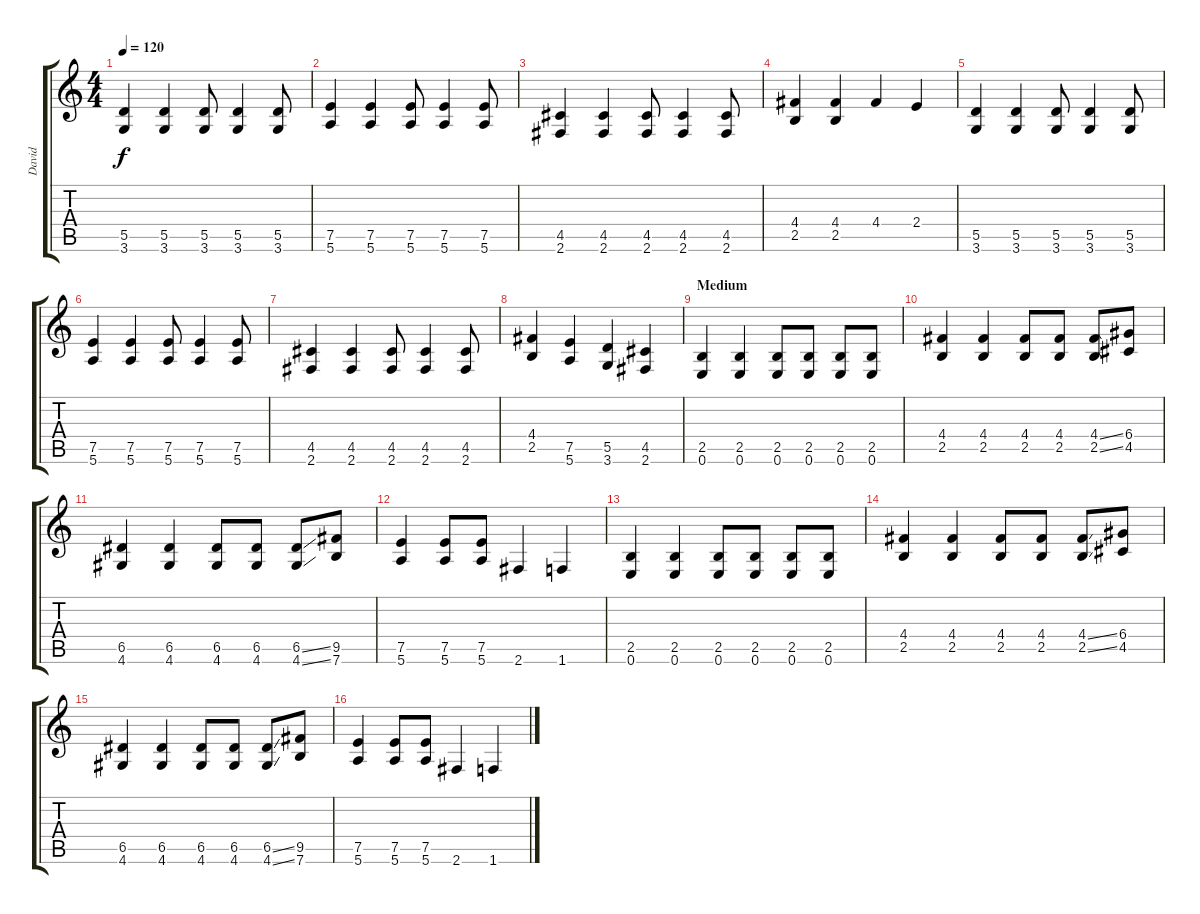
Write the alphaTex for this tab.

\track ("David" "David") {instrument distortionguitar}
\staff {score tabs}
\tuning (E4 B3 G3 D3 A2 E2) {hide}
\ts (4 4)
\tempo 120
\clef g2
\ks c
(5.5 3.6).4{dy f} (5.5 3.6).4 (5.5 3.6).8 (5.5 3.6).4 (5.5 3.6).8 |
(7.5 5.6).4 (7.5 5.6).4 (7.5 5.6).8 (7.5 5.6).4 (7.5 5.6).8 |
(4.5 2.6).4 (4.5 2.6).4 (4.5 2.6).8 (4.5 2.6).4 (4.5 2.6).8 |
(4.4 2.5).4 (4.4 2.5).4 4.4.4 2.4.4 |
(5.5 3.6).4 (5.5 3.6).4 (5.5 3.6).8 (5.5 3.6).4 (5.5 3.6).8 |
(7.5 5.6).4 (7.5 5.6).4 (7.5 5.6).8 (7.5 5.6).4 (7.5 5.6).8 |
(4.5 2.6).4 (4.5 2.6).4 (4.5 2.6).8 (4.5 2.6).4 (4.5 2.6).8 |
(4.4 2.5).4 (7.5 5.6).4 (5.5 3.6).4 (4.5 2.6).4 |
\section ("" "Medium")
(2.5 0.6).4 (2.5 0.6).4 (2.5 0.6).8 (2.5 0.6).8 (2.5 0.6).8 (2.5 0.6).8 |
(4.4 2.5).4 (4.4 2.5).4 (4.4 2.5).8 (4.4 2.5).8 (4.4{ss} 2.5{ss}).8 (6.4 4.5).8 |
(6.5 4.6).4 (6.5 4.6).4 (6.5 4.6).8 (6.5 4.6).8 (6.5{ss} 4.6{ss}).8 (9.5 7.6).8 |
(7.5 5.6).4 (7.5 5.6).8 (7.5 5.6).8 2.6.4 1.6.4 |
(2.5 0.6).4 (2.5 0.6).4 (2.5 0.6).8 (2.5 0.6).8 (2.5 0.6).8 (2.5 0.6).8 |
(4.4 2.5).4 (4.4 2.5).4 (4.4 2.5).8 (4.4 2.5).8 (4.4{ss} 2.5{ss}).8 (6.4 4.5).8 |
(6.5 4.6).4 (6.5 4.6).4 (6.5 4.6).8 (6.5 4.6).8 (6.5{ss} 4.6{ss}).8 (9.5 7.6).8 |
(7.5 5.6).4 (7.5 5.6).8 (7.5 5.6).8 2.6.4 1.6.4
